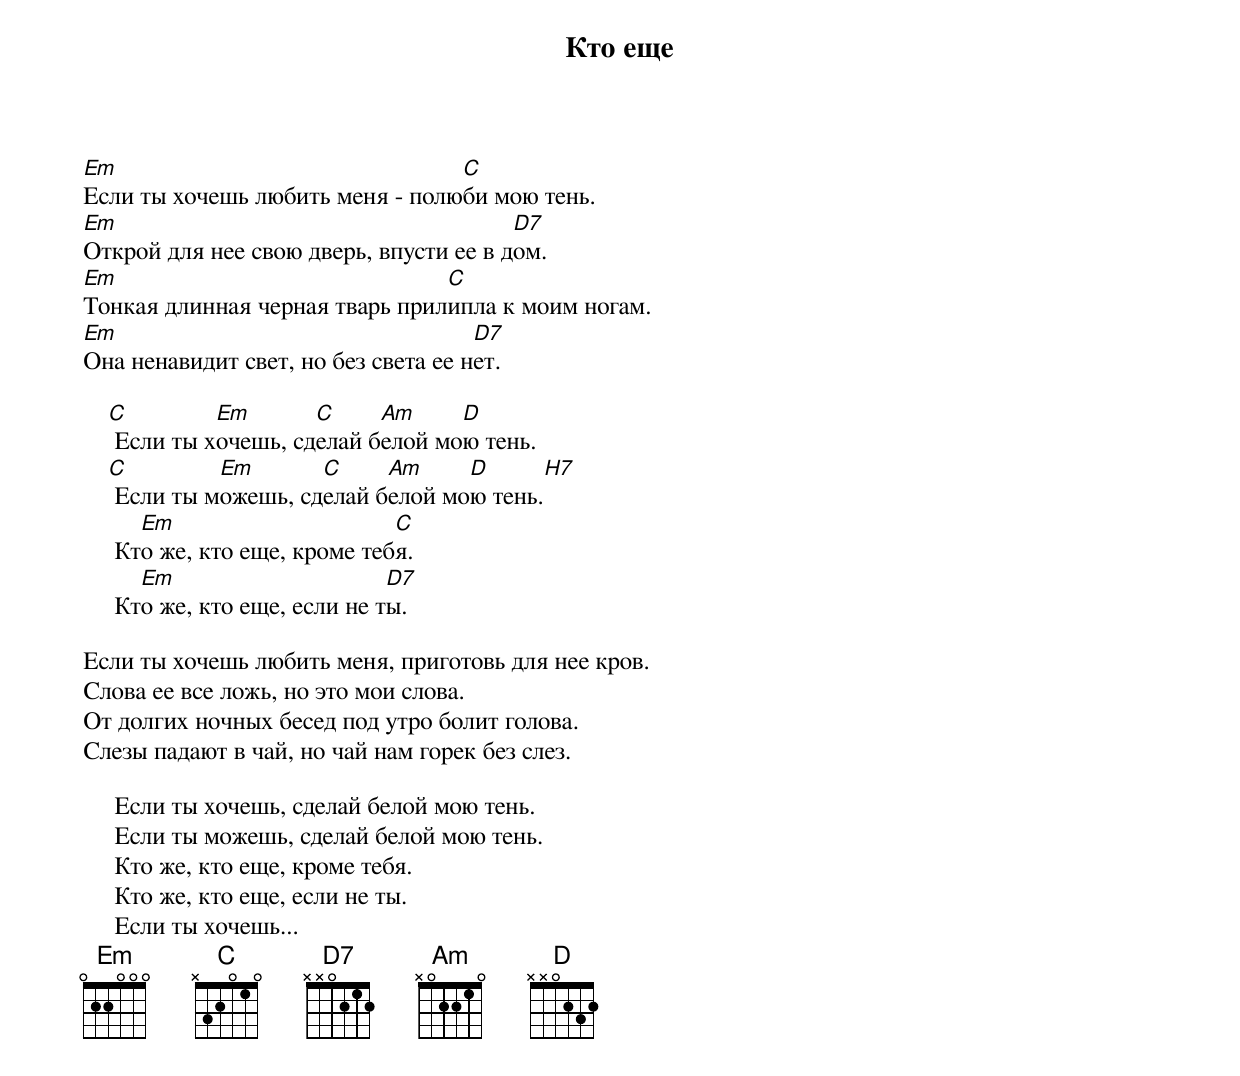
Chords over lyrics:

 Кто еще

Em                               C
Если ты хочешь любить меня - полюби мою тень.
Em                                      D7
Открой для нее свою дверь, впусти ее в дом.
Em                              C
Тонкая длинная черная тварь прилипла к моим ногам.
Em                                   D7
Она ненавидит свет, но без света ее нет.

    C         Em       C     Am     D
     Если ты хочешь, сделай белой мою тень.
    C         Em       C     Am     D      H7
     Если ты можешь, сделай белой мою тень.
       Em                      C
     Кто же, кто еще, кроме тебя.
       Em                      D7
     Кто же, кто еще, если не ты.

Если ты хочешь любить меня, приготовь для нее кров.
Слова ее все ложь, но это мои слова.
От долгих ночных бесед под утро болит голова.
Слезы падают в чай, но чай нам горек без слез.

     Если ты хочешь, сделай белой мою тень.
     Если ты можешь, сделай белой мою тень.
     Кто же, кто еще, кроме тебя.
     Кто же, кто еще, если не ты.
     Если ты хочешь...
